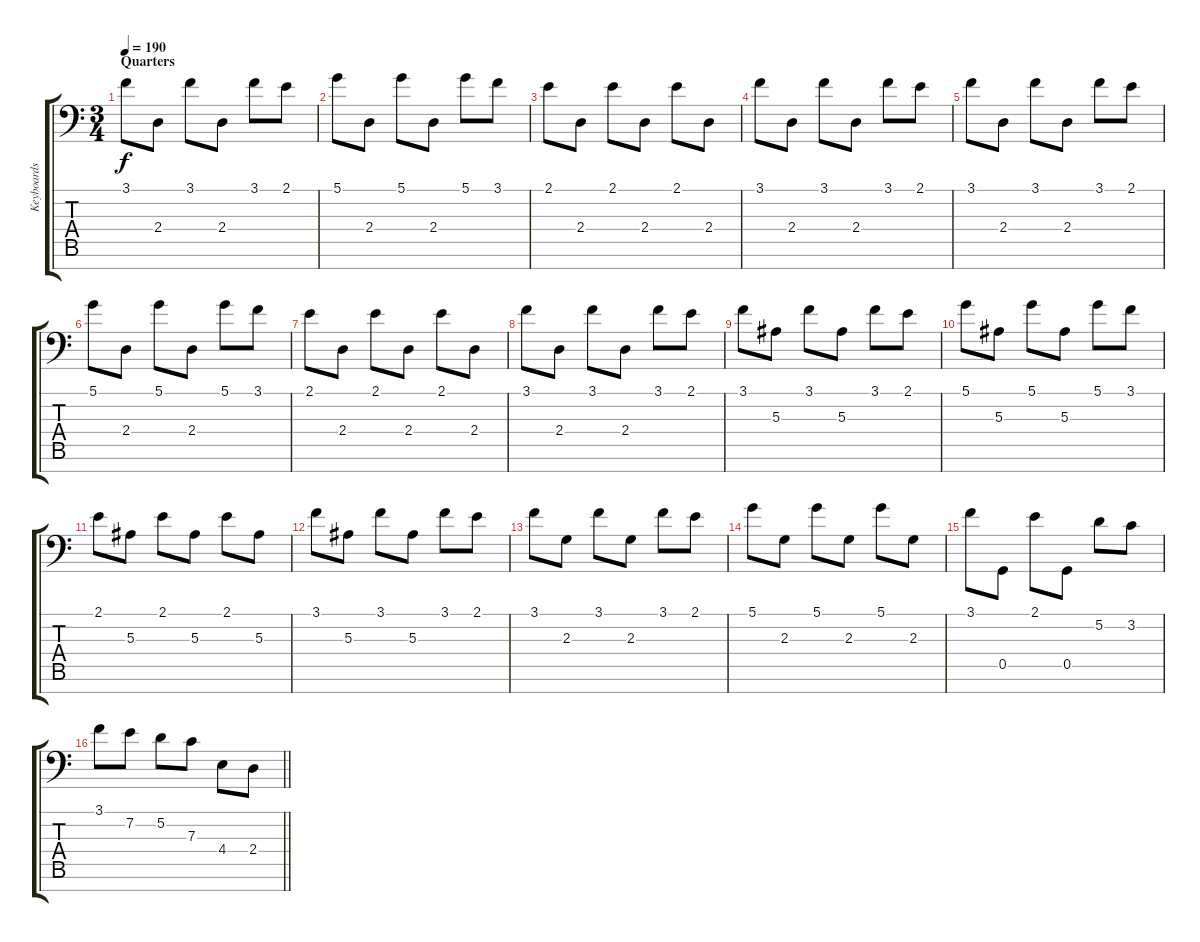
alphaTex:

\track ("Keyboards" "Keyboards") {instrument stringensemble1}
\staff {score tabs}
\tuning (D4 A3 F3 C3 G2 D2 A1) {hide}
\ts (3 4)
\section ("" "Quarters")
\tempo 190
\clef f4
\ks c
3.1.8{dy f} 2.4.8 3.1.8 2.4.8 3.1.8 2.1.8 |
5.1.8 2.4.8 5.1.8 2.4.8 5.1.8 3.1.8 |
2.1.8 2.4.8 2.1.8 2.4.8 2.1.8 2.4.8 |
3.1.8 2.4.8 3.1.8 2.4.8 3.1.8 2.1.8 |
3.1.8 2.4.8 3.1.8 2.4.8 3.1.8 2.1.8 |
5.1.8 2.4.8 5.1.8 2.4.8 5.1.8 3.1.8 |
2.1.8 2.4.8 2.1.8 2.4.8 2.1.8 2.4.8 |
3.1.8 2.4.8 3.1.8 2.4.8 3.1.8 2.1.8 |
3.1.8 5.3.8 3.1.8 5.3.8 3.1.8 2.1.8 |
5.1.8 5.3.8 5.1.8 5.3.8 5.1.8 3.1.8 |
2.1.8 5.3.8 2.1.8 5.3.8 2.1.8 5.3.8 |
3.1.8 5.3.8 3.1.8 5.3.8 3.1.8 2.1.8 |
3.1.8 2.3.8 3.1.8 2.3.8 3.1.8 2.1.8 |
5.1.8 2.3.8 5.1.8 2.3.8 5.1.8 2.3.8 |
3.1.8 0.5.8 2.1.8 0.5.8 5.2.8 3.2.8 |
\barLineRight lightlight
3.1.8 7.2.8 5.2.8 7.3.8 4.4.8 2.4.8
